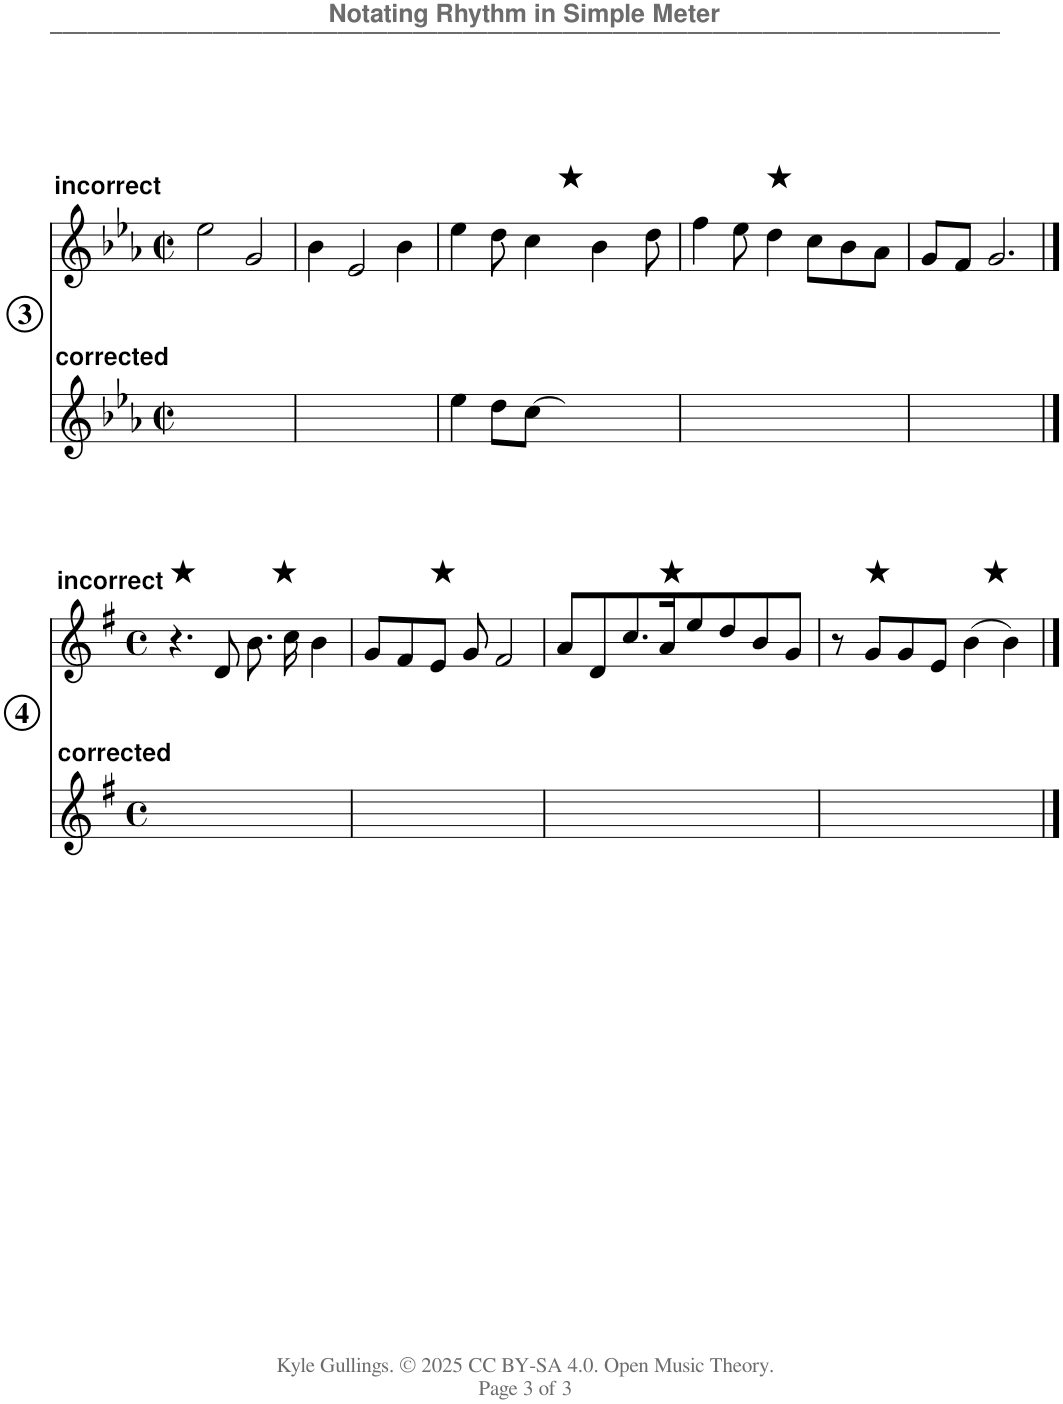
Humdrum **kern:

**kern	**kern
*part2	*part1
*staff2	*staff1
*I"Piano 2	*I"Piano 1
*I'Pno. 2	*I'Pno. 1
!!LO:PB:g=z
*clefG2	*clefG2
*k[b-e-a-]	*k[b-e-a-]
*M2/2	*M2/2
*met(c|)	*met(c|)
!!LO:REH:place=s1:b:B:cj:enc=circle:fs=14:t=3
=1	=1
!	!LO:TX:a:B:t=incorrect
!LO:TX:a:B:t=corrected	!
1ryy	2ee-\
.	2g/
=2	=2
1ryy	4b-\
.	2e-/
.	4b-\
=3	=3
*	*^
4ee-\	4ee-\	2ryy
8dd\L	8dd\	.
[8cc\J	4cc\	.
!	!	!LO:TX:a:t=★
8cc]	.	2ryy
8ryy	4b-\	.
4ryy	.	.
.	8dd\	.
*	*v	*v
=4	=4
1ryy	4ff\
.	8ee-\
!	!LO:TX:a:t=★
.	4dd\
.	8cc\L
.	8b-\
.	8a-\J
=5	=5
1ryy	8g/L
.	8f/J
.	2.g/
!!LO:LB:g=z
!!LO:REH:place=s1:b:B:cj:enc=circle:fs=14:t=4
==1	==1
*k[f#]	*k[f#]
*M4/4	*M4/4
*met(c)	*met(c)
!	!LO:TX:a:t=★
!	!LO:TX:a:B:t=incorrect
!LO:TX:a:B:t=corrected	!
*	*^
1ryy	4.r	2ryy
.	8d/	.
.	8.b\	8ryy
!	!	!LO:TX:a:t=★
.	.	4.ryy
.	16cc\	.
.	4b\	.
*	*v	*v
=2	=2
1ryy	8g/L
.	8f#/
!	!LO:TX:a:t=★
.	8e/J
.	8g/
.	2f#/
=3	=3
1ryy	8a/L
.	8d/
.	8.cc/
!	!LO:TX:a:t=★
.	16a/K
.	8ee/
.	8dd/
.	8b/
.	8g/J
=4	=4
*	*^
1ryy	8r	2ryy
!	!LO:TX:a:t=★	!
.	8g/L	.
.	8g/	.
.	8e/J	.
.	(4b\	8ryy
!	!	!LO:TX:a:t=★
.	.	4.ryy
.	4b\)	.
*	*v	*v
==	==
*-	*-
